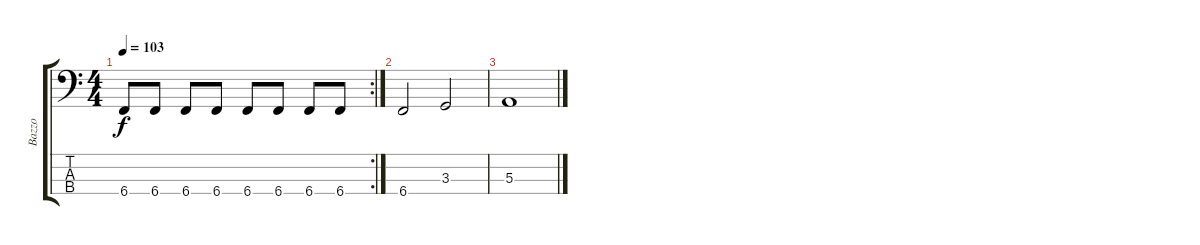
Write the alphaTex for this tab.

\track ("Bazzo" "Bazzo") {instrument electricbasspick}
\staff {score tabs}
\tuning (D2 A1 E1 B0) {hide}
\rc 2
\ts (4 4)
\tempo 103
\clef f4
\ks c
6.4.8{dy f} 6.4.8 6.4.8 6.4.8 6.4.8 6.4.8 6.4.8 6.4.8 |
6.4.2 3.3.2 |
5.3.1
